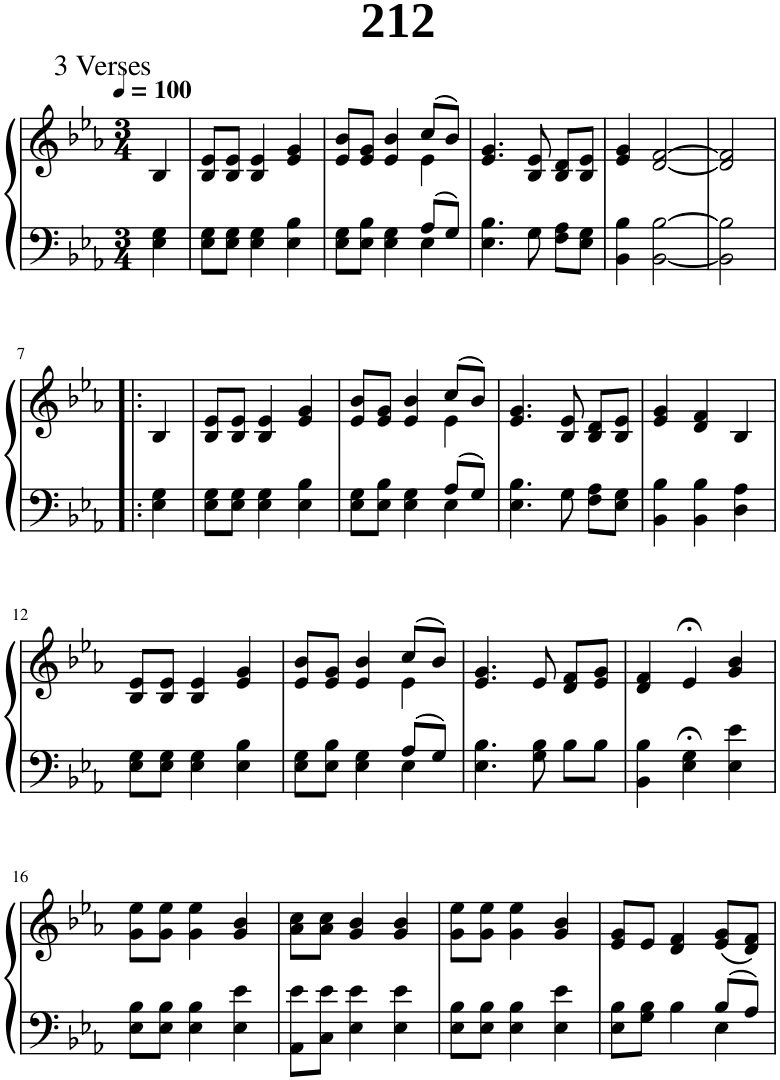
**kern	**kern
*part1	*part1
*staff2	*staff1
*I"Piano	*
*I'Pno.	*
*clefF4	*clefG2
*k[b-e-a-]	*k[b-e-a-]
*M3/4	*M3/4
*MM100	*MM100
=1	=1
4E-\ 4G\	4B-/
=2	=2
8E-\ 8G\L	8B-/ 8e-/L
8E-\ 8G\J	8B-/ 8e-/J
4E-\ 4G\	4B-/ 4e-/
4E-\ 4B-\	4e-/ 4g/
=3	=3
*^	*^
2ryy	8E-\ 8G\L	8e-/ 8b-/L	2ryy
.	8E-\ 8B-\J	8e-/ 8g/J	.
.	4E-\ 4G\	4e-/ 4b-/	.
8A-/L	4E-\	(8cc/L	4e-\
8G/J	.	8b-/J)	.
*v	*v	*	*
*	*v	*v
=4	=4
4.E-\ 4.B-\	4.e-/ 4.g/
8G\	8B-/ 8e-/
8F\ 8A-\L	8B-/ 8d/L
8E-\ 8G\J	8B-/ 8e-/J
=5	=5
4BB-\ 4B-\	4e-/ 4g/
[2BB-\ [2B-\	[2d/ [2f/
=6	=6
2BB-\] 2B-\]	2d/] 2f/]
!!LO:LB:g=z
=7!|:	=7!|:
4E-\ 4G\	4B-/
=8	=8
8E-\ 8G\L	8B-/ 8e-/L
8E-\ 8G\J	8B-/ 8e-/J
4E-\ 4G\	4B-/ 4e-/
4E-\ 4B-\	4e-/ 4g/
=9	=9
*^	*^
2ryy	8E-\ 8G\L	8e-/ 8b-/L	2ryy
.	8E-\ 8B-\J	8e-/ 8g/J	.
.	4E-\ 4G\	4e-/ 4b-/	.
8A-/L	4E-\	(8cc/L	4e-\
8G/J	.	8b-/J)	.
*v	*v	*	*
*	*v	*v
=10	=10
4.E-\ 4.B-\	4.e-/ 4.g/
8G\	8B-/ 8e-/
8F\ 8A-\L	8B-/ 8d/L
8E-\ 8G\J	8B-/ 8e-/J
=11	=11
4BB-\ 4B-\	4e-/ 4g/
4BB-\ 4B-\	4d/ 4f/
4D\ 4A-\	4B-/
!!LO:LB:g=z
=12	=12
8E-\ 8G\L	8B-/ 8e-/L
8E-\ 8G\J	8B-/ 8e-/J
4E-\ 4G\	4B-/ 4e-/
4E-\ 4B-\	4e-/ 4g/
=13	=13
*^	*^
2ryy	8E-\ 8G\L	8e-/ 8b-/L	2ryy
.	8E-\ 8B-\J	8e-/ 8g/J	.
.	4E-\ 4G\	4e-/ 4b-/	.
8A-/L	4E-\	(8cc/L	4e-\
8G/J	.	8b-/J)	.
*v	*v	*	*
*	*v	*v
=14	=14
4.E-\ 4.B-\	4.e-/ 4.g/
8G\ 8B-\	8e-/
8B-\L	8d/ 8f/L
8B-\J	8e-/ 8g/J
=15	=15
4BB-\ 4B-\	4d/ 4f/
4E-\;< 4G\;<	4e-;</
4E-\ 4e-\	4g/ 4b-/
!!LO:LB:g=z
=16	=16
8E-\ 8B-\L	8g\ 8ee-\L
8E-\ 8B-\J	8g\ 8ee-\J
4E-\ 4B-\	4g\ 4ee-\
4E-\ 4e-\	4g/ 4b-/
=17	=17
8AA-\ 8e-\L	8a-\ 8cc\L
8C\ 8e-\J	8a-\ 8cc\J
4E-\ 4e-\	4g/ 4b-/
4E-\ 4e-\	4g/ 4b-/
=18	=18
8E-\ 8B-\L	8g\ 8ee-\L
8E-\ 8B-\J	8g\ 8ee-\J
4E-\ 4B-\	4g\ 4ee-\
4E-\ 4e-\	4g/ 4b-/
=19	=19
*^	*
2ryy	8E-\ 8B-\L	8e-/ 8g/L
.	8G\ 8B-\J	8e-/J
.	4B-\	4d/ 4f/
8B-/L	4E-\	(8e-/ 8g/L
8A-/J	.	8d/ 8f/J)
*v	*v	*
=	=
*-	*-
